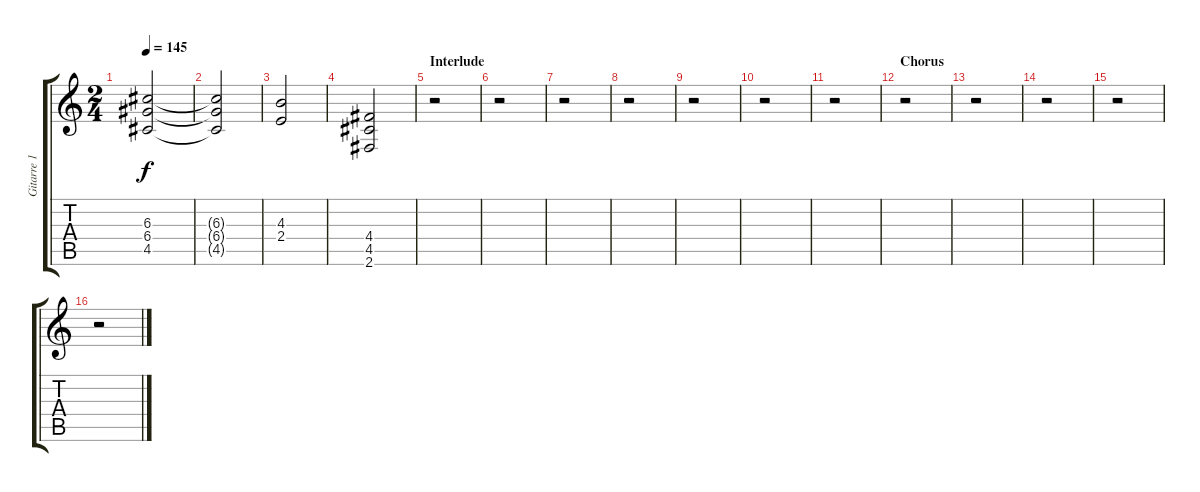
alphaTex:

\track ("Gitarre 1 - Farin Urlaub" "Gitarre 1 ") {instrument distortionguitar}
\staff {score tabs}
\tuning (E4 B3 G3 D3 A2 E2) {hide}
\ts (2 4)
\tempo 145
\clef g2
\ks c
(6.3 6.4 4.5).2{dy f} |
(6.3{t} 6.4{t} 4.5{t}).2 |
(4.3 2.4).2 |
(4.4 4.5 2.6).2 |
\section ("" "Interlude")
r.2 |
r.2 |
r.2 |
r.2 |
r.2 |
r.2 |
r.2 |
\section ("" "Chorus")
r.2 |
r.2 |
r.2 |
r.2 |
r.2
